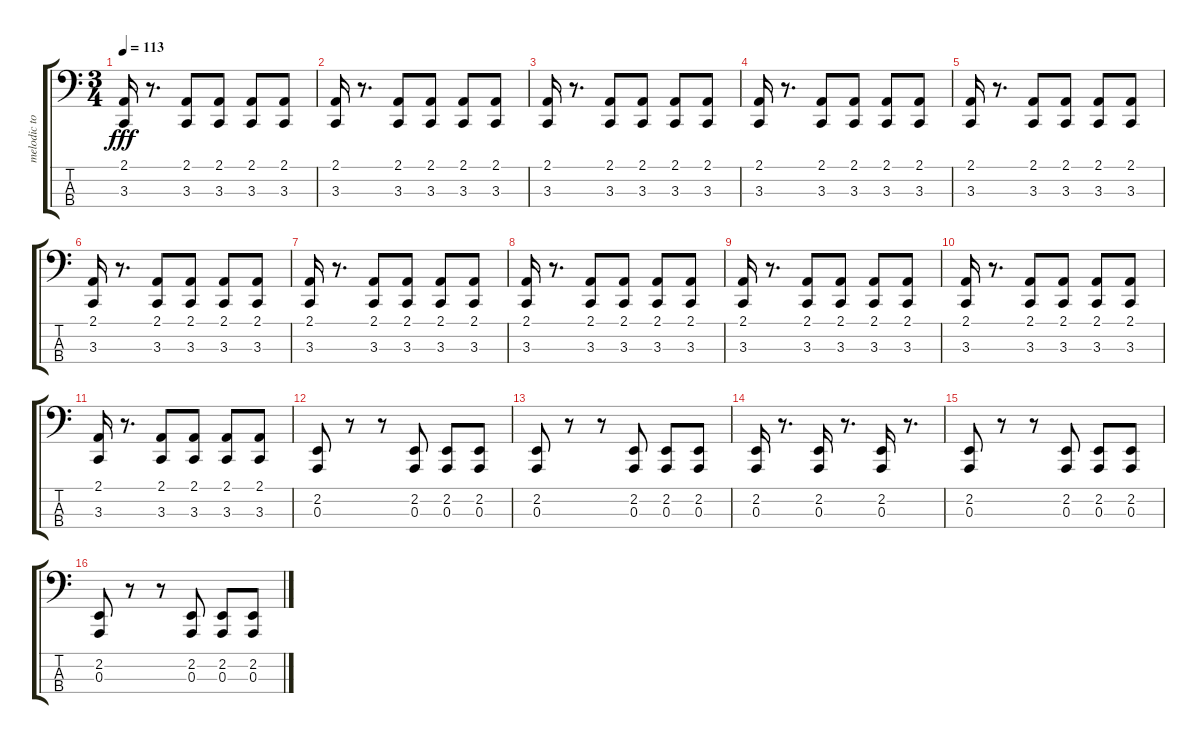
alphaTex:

\track ("melodic tom" "melodic to") {instrument melodictom}
\staff {score tabs}
\tuning (G2 D2 A1 E1) {hide}
\ts (3 4)
\tempo 113
\clef f4
\ks c
(2.1 3.3).16{dy fff} r.8{d} (2.1 3.3).8 (2.1 3.3).8 (2.1 3.3).8 (2.1 3.3).8 |
(2.1 3.3).16 r.8{d} (2.1 3.3).8 (2.1 3.3).8 (2.1 3.3).8 (2.1 3.3).8 |
(2.1 3.3).16 r.8{d} (2.1 3.3).8 (2.1 3.3).8 (2.1 3.3).8 (2.1 3.3).8 |
(2.1 3.3).16 r.8{d} (2.1 3.3).8 (2.1 3.3).8 (2.1 3.3).8 (2.1 3.3).8 |
(2.1 3.3).16 r.8{d} (2.1 3.3).8 (2.1 3.3).8 (2.1 3.3).8 (2.1 3.3).8 |
(2.1 3.3).16 r.8{d} (2.1 3.3).8 (2.1 3.3).8 (2.1 3.3).8 (2.1 3.3).8 |
(2.1 3.3).16 r.8{d} (2.1 3.3).8 (2.1 3.3).8 (2.1 3.3).8 (2.1 3.3).8 |
(2.1 3.3).16 r.8{d} (2.1 3.3).8 (2.1 3.3).8 (2.1 3.3).8 (2.1 3.3).8 |
(2.1 3.3).16 r.8{d} (2.1 3.3).8 (2.1 3.3).8 (2.1 3.3).8 (2.1 3.3).8 |
(2.1 3.3).16 r.8{d} (2.1 3.3).8 (2.1 3.3).8 (2.1 3.3).8 (2.1 3.3).8 |
(2.1 3.3).16 r.8{d} (2.1 3.3).8 (2.1 3.3).8 (2.1 3.3).8 (2.1 3.3).8 |
(2.2 0.3).8 r.8 r.8 (2.2 0.3).8 (2.2 0.3).8 (2.2 0.3).8 |
(2.2 0.3).8 r.8 r.8 (2.2 0.3).8 (2.2 0.3).8 (2.2 0.3).8 |
(2.2 0.3).16 r.8{d} (2.2 0.3).16 r.8{d} (2.2 0.3).16 r.8{d} |
(2.2 0.3).8 r.8 r.8 (2.2 0.3).8 (2.2 0.3).8 (2.2 0.3).8 |
(2.2 0.3).8 r.8 r.8 (2.2 0.3).8 (2.2 0.3).8 (2.2 0.3).8
